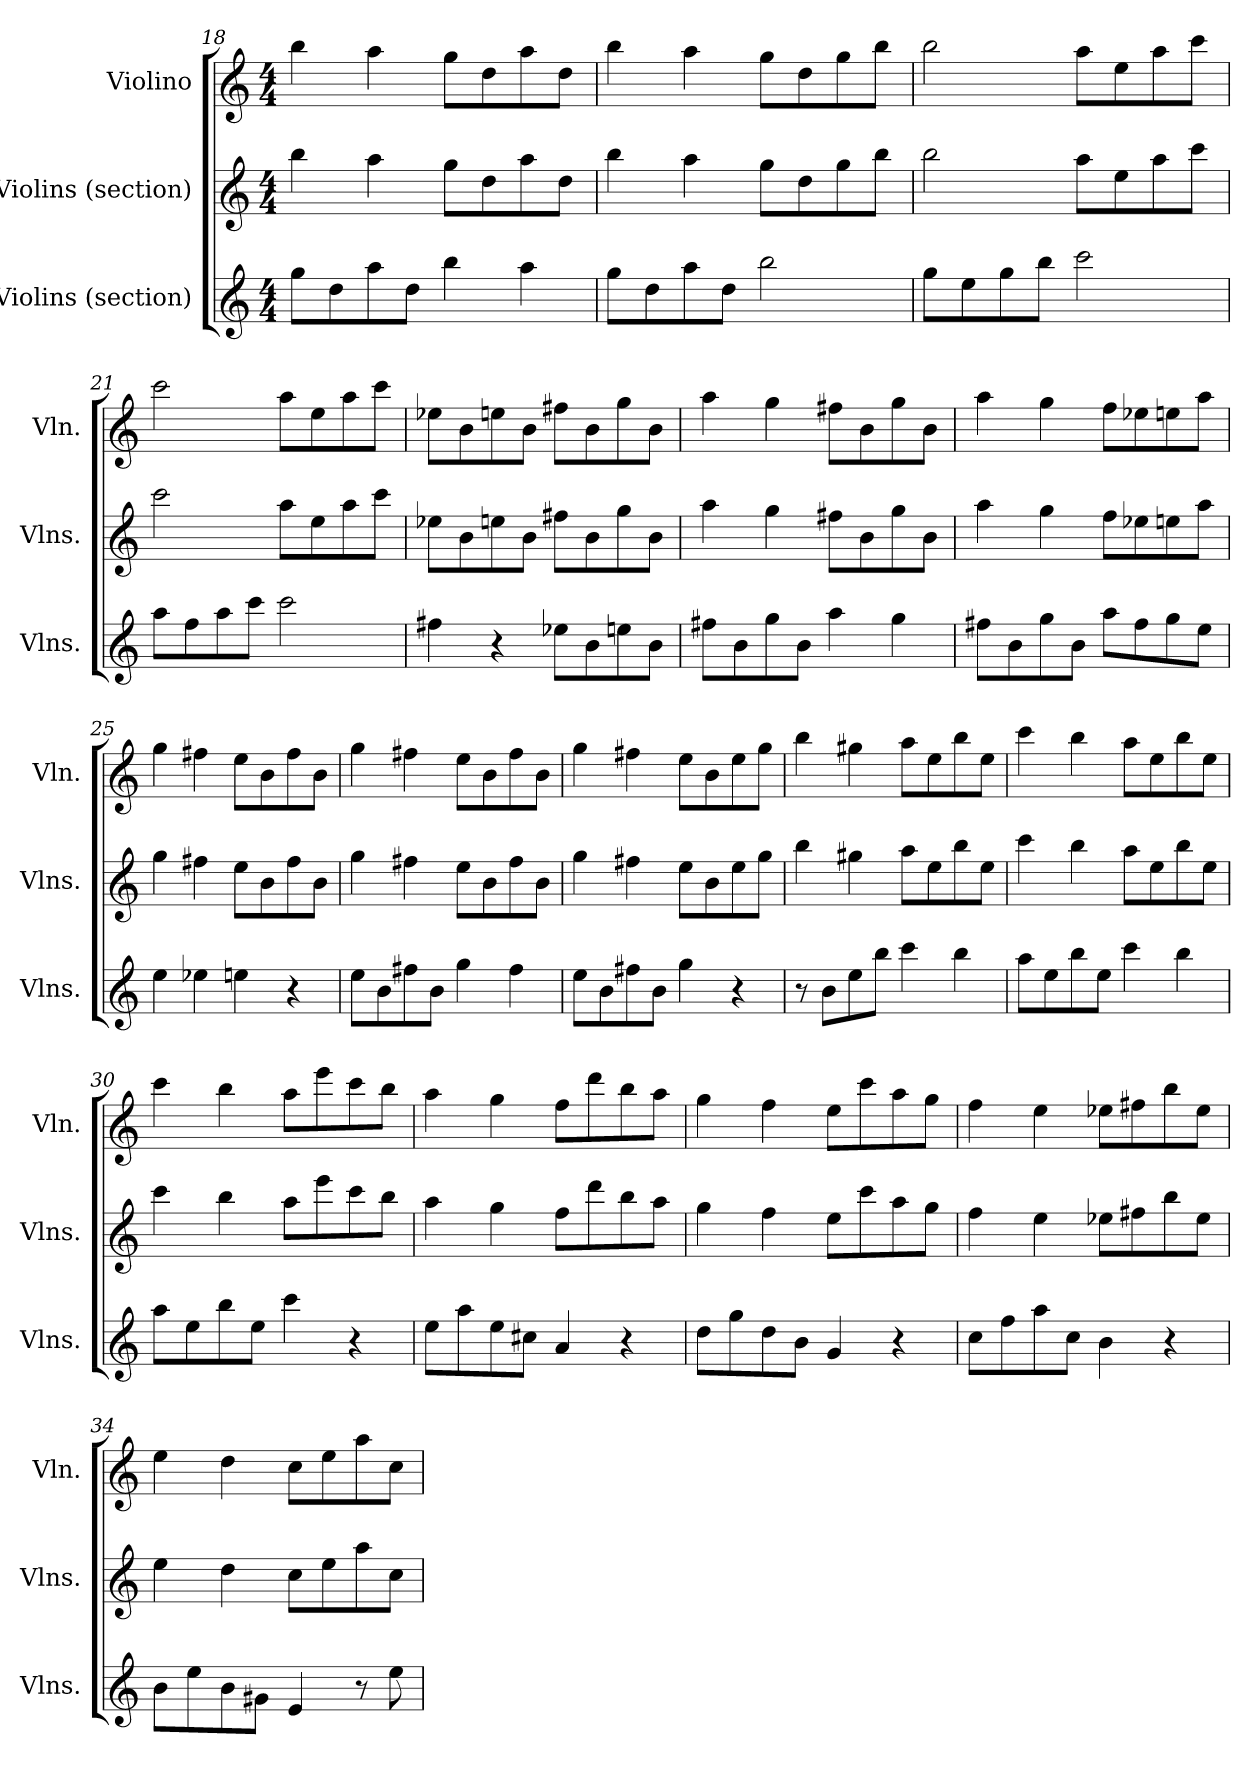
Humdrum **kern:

**kern	**kern	**kern
*part3	*part2	*part1
*staff3	*staff2	*staff1
*I"Violins (section)	*I"Violins (section)	*I"Violino
*I'Vlns.	*I'Vlns.	*I'Vln.
!!LO:PB:g=z
*clefG2	*clefG2	*clefG2
*k[]	*k[]	*k[]
*M4/4	*M4/4	*M4/4
=18	=18	=18
8gg\L	4bb\	4bb\
8dd\	.	.
8aa\	4aa\	4aa\
8dd\J	.	.
4bb\	8gg\L	8gg\L
.	8dd\	8dd\
4aa\	8aa\	8aa\
.	8dd\J	8dd\J
=19	=19	=19
8gg\L	4bb\	4bb\
8dd\	.	.
8aa\	4aa\	4aa\
8dd\J	.	.
2bb\	8gg\L	8gg\L
.	8dd\	8dd\
.	8gg\	8gg\
.	8bb\J	8bb\J
=20	=20	=20
8gg\L	2bb\	2bb\
8ee\	.	.
8gg\	.	.
8bb\J	.	.
2ccc\	8aa\L	8aa\L
.	8ee\	8ee\
.	8aa\	8aa\
.	8ccc\J	8ccc\J
=21	=21	=21
8aa\L	2ccc\	2ccc\
8ff\	.	.
8aa\	.	.
8ccc\J	.	.
2ccc\	8aa\L	8aa\L
.	8ee\	8ee\
.	8aa\	8aa\
.	8ccc\J	8ccc\J
!!LO:LB:g=z
=22	=22	=22
4ff#X\	8ee-X\L	8ee-X\L
.	8b\	8b\
4r	8een\	8een\
.	8b\J	8b\J
8ee-X\L	8ff#X\L	8ff#X\L
8b\	8b\	8b\
8een\	8gg\	8gg\
8b\J	8b\J	8b\J
=23	=23	=23
8ff#X\L	4aa\	4aa\
8b\	.	.
8gg\	4gg\	4gg\
8b\J	.	.
4aa\	8ff#X\L	8ff#X\L
.	8b\	8b\
4gg\	8gg\	8gg\
.	8b\J	8b\J
=24	=24	=24
8ff#X\L	4aa\	4aa\
8b\	.	.
8gg\	4gg\	4gg\
8b\J	.	.
8aa\L	8ff\L	8ff\L
8ff#\	8ee-X\	8ee-X\
8gg\	8een\	8een\
8ee\J	8aa\J	8aa\J
=25	=25	=25
4ee\	4gg\	4gg\
4ee-X\	4ff#X\	4ff#X\
4een\	8ee\L	8ee\L
.	8b\	8b\
4r	8ff#\	8ff#\
.	8b\J	8b\J
!!LO:LB:g=z
=26	=26	=26
8ee\L	4gg\	4gg\
8b\	.	.
8ff#X\	4ff#X\	4ff#X\
8b\J	.	.
4gg\	8ee\L	8ee\L
.	8b\	8b\
4ff#\	8ff#\	8ff#\
.	8b\J	8b\J
=27	=27	=27
8ee\L	4gg\	4gg\
8b\	.	.
8ff#X\	4ff#X\	4ff#X\
8b\J	.	.
4gg\	8ee\L	8ee\L
.	8b\	8b\
4r	8ee\	8ee\
.	8gg\J	8gg\J
=28	=28	=28
8r	4bb\	4bb\
8b\L	.	.
8ee\	4gg#X\	4gg#X\
8bb\J	.	.
4ccc\	8aa\L	8aa\L
.	8ee\	8ee\
4bb\	8bb\	8bb\
.	8ee\J	8ee\J
=29	=29	=29
8aa\L	4ccc\	4ccc\
8ee\	.	.
8bb\	4bb\	4bb\
8ee\J	.	.
4ccc\	8aa\L	8aa\L
.	8ee\	8ee\
4bb\	8bb\	8bb\
.	8ee\J	8ee\J
!!LO:LB:g=z
=30	=30	=30
8aa\L	4ccc\	4ccc\
8ee\	.	.
8bb\	4bb\	4bb\
8ee\J	.	.
4ccc\	8aa\L	8aa\L
.	8eee\	8eee\
4r	8ccc\	8ccc\
.	8bb\J	8bb\J
=31	=31	=31
8ee\L	4aa\	4aa\
8aa\	.	.
8ee\	4gg\	4gg\
8cc#X\J	.	.
4a/	8ff\L	8ff\L
.	8ddd\	8ddd\
4r	8bb\	8bb\
.	8aa\J	8aa\J
=32	=32	=32
8dd\L	4gg\	4gg\
8gg\	.	.
8dd\	4ff\	4ff\
8b\J	.	.
4g/	8ee\L	8ee\L
.	8ccc\	8ccc\
4r	8aa\	8aa\
.	8gg\J	8gg\J
=33	=33	=33
8cc\L	4ff\	4ff\
8ff\	.	.
8aa\	4ee\	4ee\
8cc\J	.	.
4b\	8ee-X\L	8ee-X\L
.	8ff#X\	8ff#X\
4r	8bb\	8bb\
.	8ee-\J	8ee-\J
!!LO:LB:g=z
=34	=34	=34
8b\L	4ee\	4ee\
8ee\	.	.
*	*	*MM139
8b\	4dd\	4dd\
8g#X\J	.	.
4e/	8cc\L	8cc\L
.	8ee\	8ee\
8r	8aa\	8aa\
8ee\	8cc\J	8cc\J
=	=	=
*-	*-	*-
